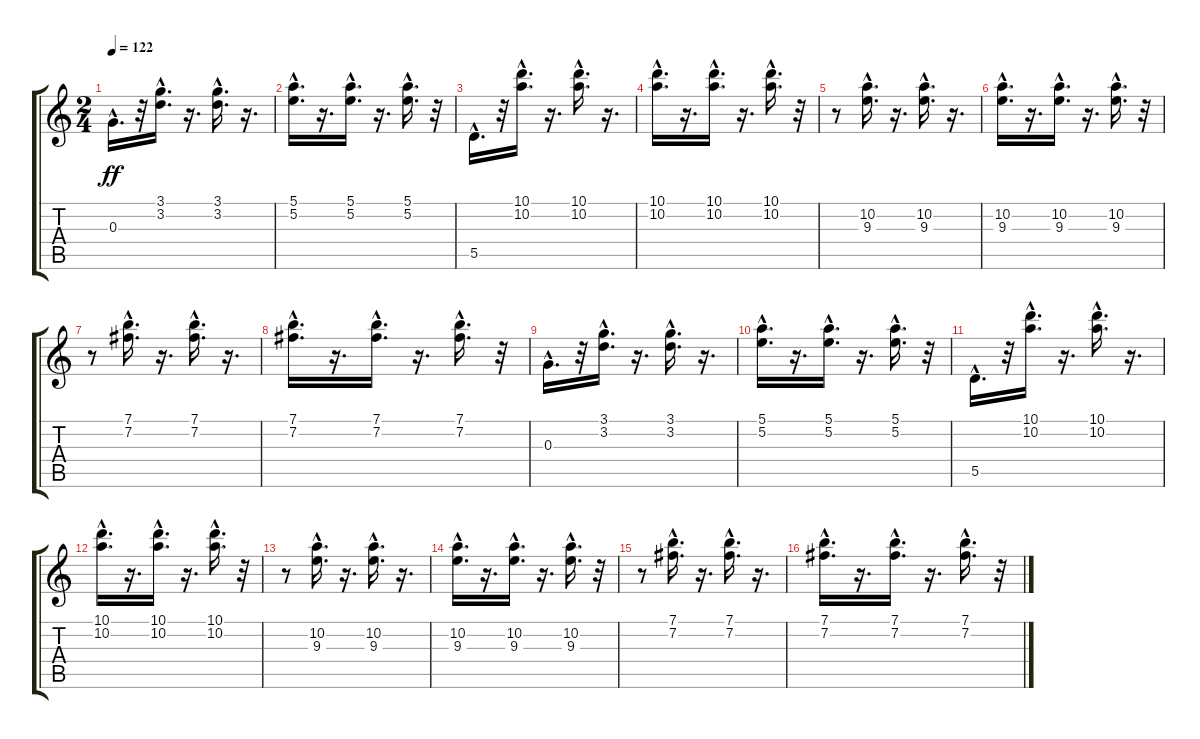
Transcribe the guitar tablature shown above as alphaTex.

\track "" {instrument acousticguitarsteel}
\staff {score tabs}
\tuning (E4 B3 G3 D3 A2 E2) {hide}
\ts (2 4)
\tempo 122
\clef g2
\ks c
0.3{hac}.16{d dy ff} r.32 (3.1{hac} 3.2{hac}).16{d} r.16{d} (3.1{hac} 3.2{hac}).16{d} r.16{d} |
(5.1{hac} 5.2{hac}).16{d} r.16{d} (5.1{hac} 5.2{hac}).16{d} r.16{d} (5.1{hac} 5.2{hac}).16{d} r.32 |
5.5{hac}.16{d} r.32 (10.1{hac} 10.2{hac}).16{d} r.16{d} (10.1{hac} 10.2{hac}).16{d} r.16{d} |
(10.1{hac} 10.2{hac}).16{d} r.16{d} (10.1{hac} 10.2{hac}).16{d} r.16{d} (10.1{hac} 10.2{hac}).16{d} r.32 |
r.8 (10.2{hac} 9.3{hac}).16{d} r.16{d} (10.2{hac} 9.3{hac}).16{d} r.16{d} |
(10.2{hac} 9.3{hac}).16{d} r.16{d} (10.2{hac} 9.3{hac}).16{d} r.16{d} (10.2{hac} 9.3{hac}).16{d} r.32 |
r.8 (7.1{hac} 7.2{hac}).16{d} r.16{d} (7.1{hac} 7.2{hac}).16{d} r.16{d} |
(7.1{hac} 7.2{hac}).16{d} r.16{d} (7.1{hac} 7.2{hac}).16{d} r.16{d} (7.1{hac} 7.2{hac}).16{d} r.32 |
0.3{hac}.16{d} r.32 (3.1{hac} 3.2{hac}).16{d} r.16{d} (3.1{hac} 3.2{hac}).16{d} r.16{d} |
(5.1{hac} 5.2{hac}).16{d} r.16{d} (5.1{hac} 5.2{hac}).16{d} r.16{d} (5.1{hac} 5.2{hac}).16{d} r.32 |
5.5{hac}.16{d} r.32 (10.1{hac} 10.2{hac}).16{d} r.16{d} (10.1{hac} 10.2{hac}).16{d} r.16{d} |
(10.1{hac} 10.2{hac}).16{d} r.16{d} (10.1{hac} 10.2{hac}).16{d} r.16{d} (10.1{hac} 10.2{hac}).16{d} r.32 |
r.8 (10.2{hac} 9.3{hac}).16{d} r.16{d} (10.2{hac} 9.3{hac}).16{d} r.16{d} |
(10.2{hac} 9.3{hac}).16{d} r.16{d} (10.2{hac} 9.3{hac}).16{d} r.16{d} (10.2{hac} 9.3{hac}).16{d} r.32 |
r.8 (7.1{hac} 7.2{hac}).16{d} r.16{d} (7.1{hac} 7.2{hac}).16{d} r.16{d} |
(7.1{hac} 7.2{hac}).16{d} r.16{d} (7.1{hac} 7.2{hac}).16{d} r.16{d} (7.1{hac} 7.2{hac}).16{d} r.32
